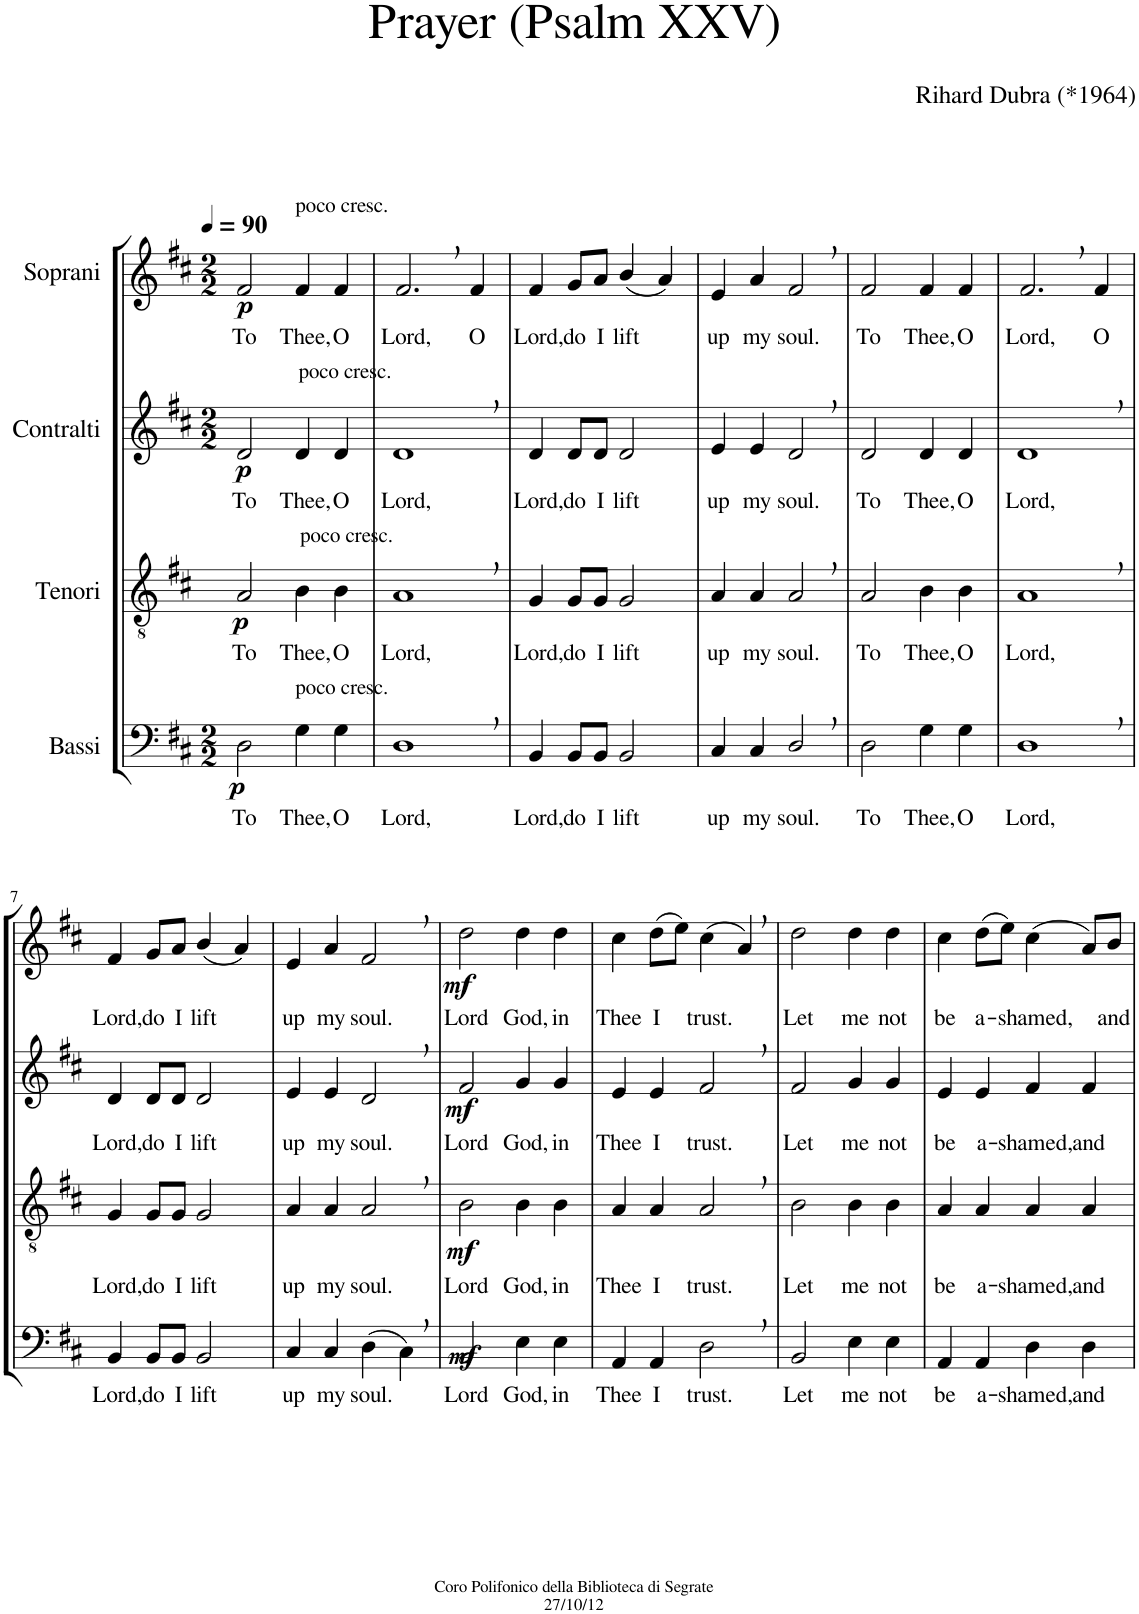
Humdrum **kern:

**kern	**text	**dynam	**kern	**text	**dynam	**kern	**text	**dynam	**kern	**text	**dynam
*part4	*part4	*part4	*part3	*part3	*part3	*part2	*part2	*part2	*part1	*part1	*part1
*staff4	*staff4	*staff4	*staff3	*staff3	*staff3	*staff2	*staff2	*staff2	*staff1	*staff1	*staff1
*I"Bassi	*	*	*I"Tenori	*	*	*I"Contralti	*	*	*I"Soprani	*	*
*clefF4	*	*	*clefGv2	*	*	*clefG2	*	*	*clefG2	*	*
*k[f#c#]	*	*	*k[f#c#]	*	*	*k[f#c#]	*	*	*k[f#c#]	*	*
*D:	*	*	*D:	*	*	*D:	*	*	*D:	*	*
*M2/2	*	*	*	*	*	*M2/2	*	*	*M2/2	*	*
*MM90	*	*	*MM90	*	*	*MM90	*	*	*MM90	*	*
=1	=1	=1	=1	=1	=1	=1	=1	=1	=1	=1	=1
!	!LO:LY:b	!LO:DY:b	!	!LO:LY:b	!LO:DY:b	!	!LO:LY:b	!LO:DY:b	!	!LO:LY:b	!LO:DY:b
2D\	To	p	2A/	To	p	2d/	To	p	2f#/	To	p
!	!	!	!	!	!	!	!	!	!LO:TX:a:t=poco cresc.	!	!
!	!	!	!	!	!	!LO:TX:a:t=poco cresc.	!	!	!	!	!
!	!	!	!LO:TX:a:t=poco cresc.	!	!	!	!	!	!	!	!
!LO:TX:a:t=poco cresc.	!	!	!	!	!	!	!	!	!	!	!
!	!LO:LY:b	!	!	!LO:LY:b	!	!	!LO:LY:b	!	!	!LO:LY:b	!
4G\	Thee,	.	4B\	Thee,	.	4d/	Thee,	.	4f#/	Thee,	.
!	!LO:LY:b	!	!	!LO:LY:b	!	!	!LO:LY:b	!	!	!LO:LY:b	!
4G\	O	.	4B\	O	.	4d/	O	.	4f#/	O	.
=2	=2	=2	=2	=2	=2	=2	=2	=2	=2	=2	=2
!	!LO:LY:b	!	!	!LO:LY:b	!	!	!LO:LY:b	!	!	!LO:LY:b	!
1D,	Lord,	.	1A,	Lord,	.	1d,	Lord,	.	2.f#,/	Lord,	.
!	!	!	!	!	!	!	!	!	!	!LO:LY:b	!
.	.	.	.	.	.	.	.	.	4f#/	O	.
=3	=3	=3	=3	=3	=3	=3	=3	=3	=3	=3	=3
!	!LO:LY:b	!	!	!LO:LY:b	!	!	!LO:LY:b	!	!	!LO:LY:b	!
4BB/	Lord,	.	4G/	Lord,	.	4d/	Lord,	.	4f#/	Lord,	.
!	!LO:LY:b	!	!	!LO:LY:b	!	!	!LO:LY:b	!	!	!LO:LY:b	!
8BB/L	do	.	8G/L	do	.	8d/L	do	.	8g/L	do	.
!	!LO:LY:b	!	!	!LO:LY:b	!	!	!LO:LY:b	!	!	!LO:LY:b	!
8BB/J	I	.	8G/J	I	.	8d/J	I	.	8a/J	I	.
!	!LO:LY:b	!	!	!LO:LY:b	!	!	!LO:LY:b	!	!	!LO:LY:b	!
2BB/	lift	.	2G/	lift	.	2d/	lift	.	(4b/	lift	.
.	.	.	.	.	.	.	.	.	4a/)	.	.
=4	=4	=4	=4	=4	=4	=4	=4	=4	=4	=4	=4
!	!LO:LY:b	!	!	!LO:LY:b	!	!	!LO:LY:b	!	!	!LO:LY:b	!
4C#/	up	.	4A/	up	.	4e/	up	.	4e/	up	.
!	!LO:LY:b	!	!	!LO:LY:b	!	!	!LO:LY:b	!	!	!LO:LY:b	!
4C#/	my	.	4A/	my	.	4e/	my	.	4a/	my	.
!	!LO:LY:b	!	!	!LO:LY:b	!	!	!LO:LY:b	!	!	!LO:LY:b	!
2D,/	soul.	.	2A,/	soul.	.	2d,/	soul.	.	2f#,/	soul.	.
=5	=5	=5	=5	=5	=5	=5	=5	=5	=5	=5	=5
!	!LO:LY:b	!	!	!LO:LY:b	!	!	!LO:LY:b	!	!	!LO:LY:b	!
2D\	To	.	2A/	To	.	2d/	To	.	2f#/	To	.
!	!LO:LY:b	!	!	!LO:LY:b	!	!	!LO:LY:b	!	!	!LO:LY:b	!
4G\	Thee,	.	4B\	Thee,	.	4d/	Thee,	.	4f#/	Thee,	.
!	!LO:LY:b	!	!	!LO:LY:b	!	!	!LO:LY:b	!	!	!LO:LY:b	!
4G\	O	.	4B\	O	.	4d/	O	.	4f#/	O	.
=6	=6	=6	=6	=6	=6	=6	=6	=6	=6	=6	=6
!	!LO:LY:b	!	!	!LO:LY:b	!	!	!LO:LY:b	!	!	!LO:LY:b	!
1D,	Lord,	.	1A,	Lord,	.	1d,	Lord,	.	2.f#,/	Lord,	.
!	!	!	!	!	!	!	!	!	!	!LO:LY:b	!
.	.	.	.	.	.	.	.	.	4f#/	O	.
!!LO:LB:g=z
=7	=7	=7	=7	=7	=7	=7	=7	=7	=7	=7	=7
!	!LO:LY:b	!	!	!LO:LY:b	!	!	!LO:LY:b	!	!	!LO:LY:b	!
4BB/	Lord,	.	4G/	Lord,	.	4d/	Lord,	.	4f#/	Lord,	.
!	!LO:LY:b	!	!	!LO:LY:b	!	!	!LO:LY:b	!	!	!LO:LY:b	!
8BB/L	do	.	8G/L	do	.	8d/L	do	.	8g/L	do	.
!	!LO:LY:b	!	!	!LO:LY:b	!	!	!LO:LY:b	!	!	!LO:LY:b	!
8BB/J	I	.	8G/J	I	.	8d/J	I	.	8a/J	I	.
!	!LO:LY:b	!	!	!LO:LY:b	!	!	!LO:LY:b	!	!	!LO:LY:b	!
2BB/	lift	.	2G/	lift	.	2d/	lift	.	(4b/	lift	.
.	.	.	.	.	.	.	.	.	4a/)	.	.
=8	=8	=8	=8	=8	=8	=8	=8	=8	=8	=8	=8
!	!LO:LY:b	!	!	!LO:LY:b	!	!	!LO:LY:b	!	!	!LO:LY:b	!
4C#/	up	.	4A/	up	.	4e/	up	.	4e/	up	.
!	!LO:LY:b	!	!	!LO:LY:b	!	!	!LO:LY:b	!	!	!LO:LY:b	!
4C#/	my	.	4A/	my	.	4e/	my	.	4a/	my	.
!	!LO:LY:b	!	!	!LO:LY:b	!	!	!LO:LY:b	!	!	!LO:LY:b	!
(4D\	soul.	.	2A,/	soul.	.	2d,/	soul.	.	2f#,/	soul.	.
4C#,\)	.	.	.	.	.	.	.	.	.	.	.
=9	=9	=9	=9	=9	=9	=9	=9	=9	=9	=9	=9
!	!LO:LY:b	!LO:DY:b	!	!LO:LY:b	!LO:DY:b	!	!LO:LY:b	!LO:DY:b	!	!LO:LY:b	!LO:DY:b
2BB/	Lord	mf	2B\	Lord	mf	2f#/	Lord	mf	2dd\	Lord	mf
!	!LO:LY:b	!	!	!LO:LY:b	!	!	!LO:LY:b	!	!	!LO:LY:b	!
4E\	God,	.	4B\	God,	.	4g/	God,	.	4dd\	God,	.
!	!LO:LY:b	!	!	!LO:LY:b	!	!	!LO:LY:b	!	!	!LO:LY:b	!
4E\	in	.	4B\	in	.	4g/	in	.	4dd\	in	.
=10	=10	=10	=10	=10	=10	=10	=10	=10	=10	=10	=10
!	!LO:LY:b	!	!	!LO:LY:b	!	!	!LO:LY:b	!	!	!LO:LY:b	!
4AA/	Thee	.	4A/	Thee	.	4e/	Thee	.	4cc#\	Thee	.
!	!LO:LY:b	!	!	!LO:LY:b	!	!	!LO:LY:b	!	!	!LO:LY:b	!
4AA/	I	.	4A/	I	.	4e/	I	.	(8dd\L	I	.
.	.	.	.	.	.	.	.	.	8ee\J)	.	.
!	!LO:LY:b	!	!	!LO:LY:b	!	!	!LO:LY:b	!	!	!LO:LY:b	!
2D,\	trust.	.	2A,/	trust.	.	2f#,/	trust.	.	(4cc#\	trust.	.
.	.	.	.	.	.	.	.	.	4a,/)	.	.
=11	=11	=11	=11	=11	=11	=11	=11	=11	=11	=11	=11
!	!LO:LY:b	!	!	!LO:LY:b	!	!	!LO:LY:b	!	!	!LO:LY:b	!
2BB/	Let	.	2B\	Let	.	2f#/	Let	.	2dd\	Let	.
!	!LO:LY:b	!	!	!LO:LY:b	!	!	!LO:LY:b	!	!	!LO:LY:b	!
4E\	me	.	4B\	me	.	4g/	me	.	4dd\	me	.
!	!LO:LY:b	!	!	!LO:LY:b	!	!	!LO:LY:b	!	!	!LO:LY:b	!
4E\	not	.	4B\	not	.	4g/	not	.	4dd\	not	.
=12	=12	=12	=12	=12	=12	=12	=12	=12	=12	=12	=12
!	!LO:LY:b	!	!	!LO:LY:b	!	!	!LO:LY:b	!	!	!LO:LY:b	!
4AA/	be	.	4A/	be	.	4e/	be	.	4cc#\	be	.
!	!LO:LY:b	!	!	!LO:LY:b	!	!	!LO:LY:b	!	!	!LO:LY:b	!
4AA/	a-	.	4A/	a-	.	4e/	a-	.	(8dd\L	a-	.
.	.	.	.	.	.	.	.	.	8ee\J)	.	.
!	!LO:LY:b	!	!	!LO:LY:b	!	!	!LO:LY:b	!	!	!LO:LY:b	!
4D\	-shamed,	.	4A/	-shamed,	.	4f#/	-shamed,	.	(4cc#\	-shamed,	.
!	!LO:LY:b	!	!	!LO:LY:b	!	!	!LO:LY:b	!	!	!	!
4D\	and	.	4A/	and	.	4f#/	and	.	8a/L)	.	.
!	!	!	!	!	!	!	!	!	!	!LO:LY:b	!
.	.	.	.	.	.	.	.	.	8b/J	and	.
=	=	=	=	=	=	=	=	=	=	=	=
*-	*-	*-	*-	*-	*-	*-	*-	*-	*-	*-	*-
